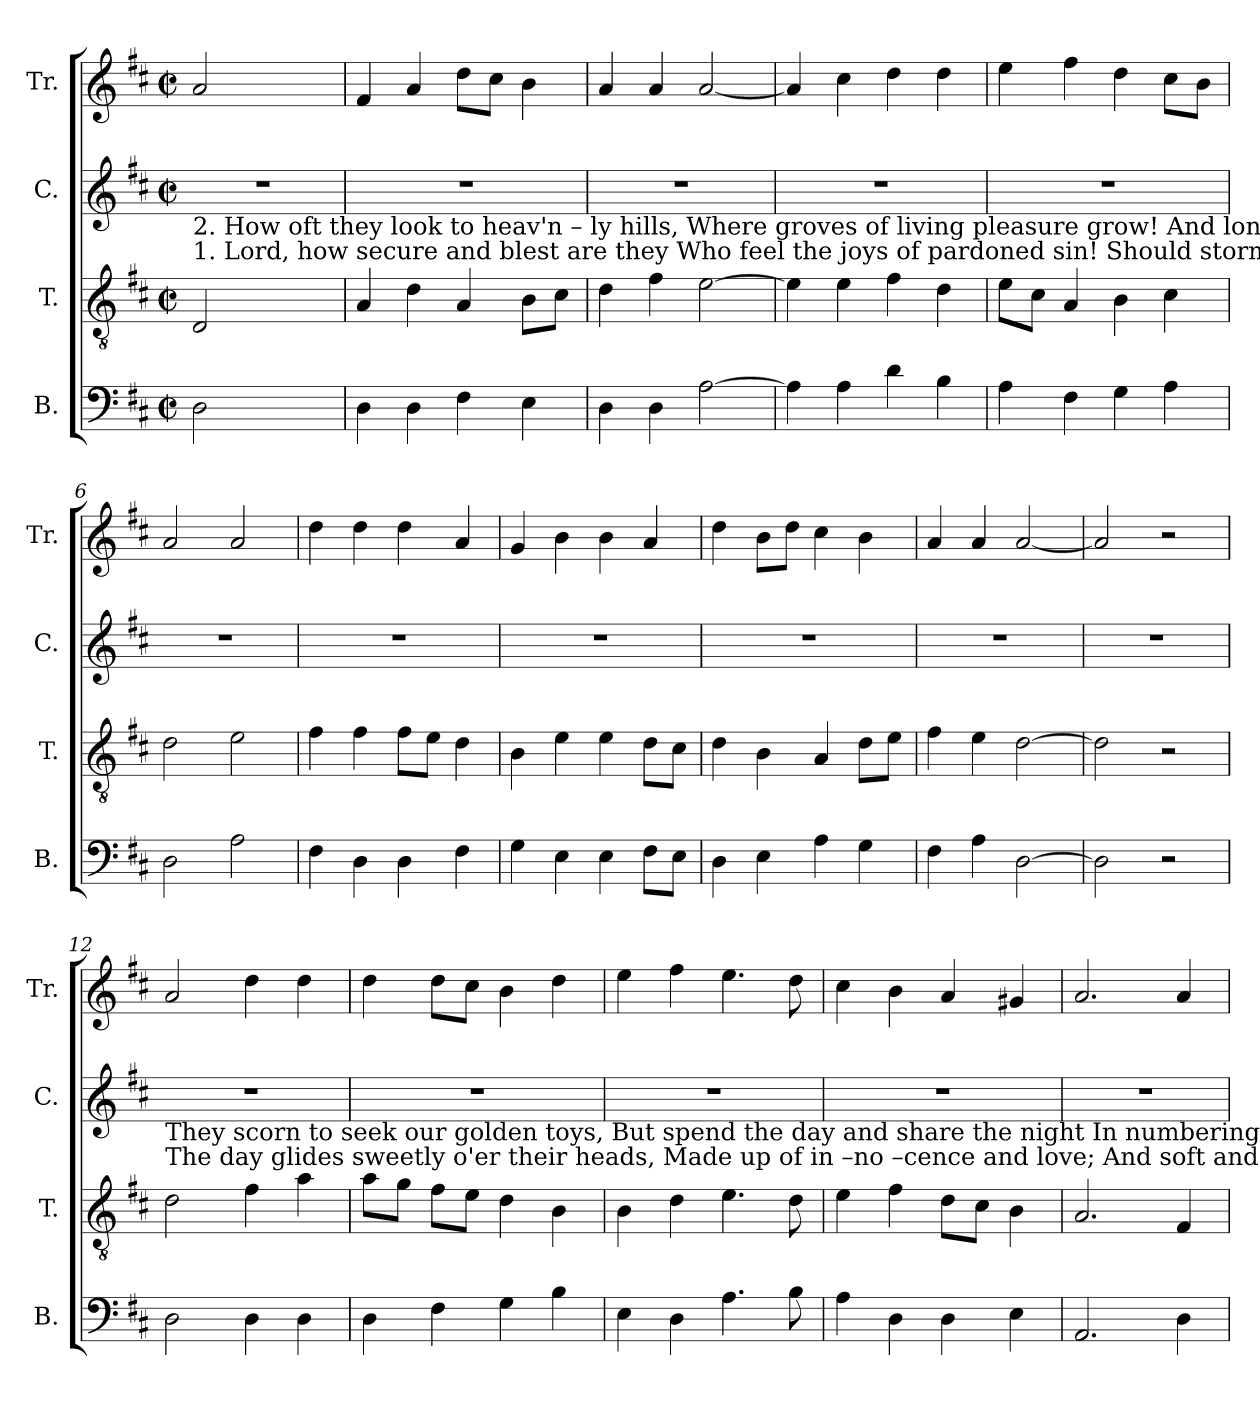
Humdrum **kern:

**kern	**kern	**kern	**kern
*part4	*part3	*part2	*part1
*staff4	*staff3	*staff2	*staff1
*I"B.	*I"T.	*I"C.	*I"Tr.
*I'B.	*I'T.	*I'C.	*I'Tr.
*clefF4	*clefGv2	*clefG2	*clefG2
*k[f#c#]	*k[f#c#]	*k[f#c#]	*k[f#c#]
*M2/2	*M2/2	*M2/2	*M2/2
*met(c|)	*met(c|)	*met(c|)	*met(c|)
*MM110	*MM110	*MM110	*MM110
=1	=1	=1	=1
!	!LO:TX:a:t=1. Lord, how secure and blest are they  Who feel the joys of pardoned sin! Should storms of wrath shake earth and sea, Their minds have heav'n and peace within.	!	!
!	!LO:TX:a:t=2. How oft they look to heav'n – ly hills, Where groves of living pleasure grow! And  longing hopes  and  cheerful smiles  Sit  un – dis – turbed  up – on  their brow.	!	!
2D\	2D/	1r	2a/
2ryy	2ryy	.	2ryy
=2	=2	=2	=2
4D\	4A/	1r	4f#/
4D\	4d\	.	4a/
4F#\	4A/	.	8dd\L
.	.	.	8cc#\J
4E\	8B\L	.	4b\
.	8c#\J	.	.
=3	=3	=3	=3
4D\	4d\	1r	4a/
4D\	4f#\	.	4a/
[2A\	[2e\	.	[2a/
=4	=4	=4	=4
4A\]	4e\]	1r	4a/]
4A\	4e\	.	4cc#\
4d\	4f#\	.	4dd\
4B\	4d\	.	4dd\
=5	=5	=5	=5
4A\	8e\L	1r	4ee\
.	8c#\J	.	.
4F#\	4A/	.	4ff#\
4G\	4B\	.	4dd\
4A\	4c#\	.	8cc#\L
.	.	.	8b\J
=6	=6	=6	=6
2D\	2d\	1r	2a/
2A\	2e\	.	2a/
=7	=7	=7	=7
4F#\	4f#\	1r	4dd\
4D\	4f#\	.	4dd\
4D\	8f#\L	.	4dd\
.	8e\J	.	.
4F#\	4d\	.	4a/
=8	=8	=8	=8
4G\	4B\	1r	4g/
4E\	4e\	.	4b\
4E\	4e\	.	4b\
8F#\L	8d\L	.	4a/
8E\J	8c#\J	.	.
=9	=9	=9	=9
4D\	4d\	1r	4dd\
4E\	4B\	.	8b\L
.	.	.	8dd\J
4A\	4A/	.	4cc#\
4G\	8d\L	.	4b\
.	8e\J	.	.
=10	=10	=10	=10
4F#\	4f#\	1r	4a/
4A\	4e\	.	4a/
[2D\	[2d\	.	[2a/
=11	=11	=11	=11
2D\]	2d\]	1r	2a/]
2r	2r	.	2r
!!LO:LB:g=z
=12	=12	=12	=12
!	!LO:TX:a:t=The day glides  sweetly o'er their heads, Made  up  of  in –no –cence and  love;  And  soft    and   si   –   lent  as the shades Their  nightly  minutes  gently    move.	!	!
!	!LO:TX:a:t=They  scorn  to  seek  our  golden  toys,  But spend the day and share  the night   In  numbering   o'er      the     richer   joys  That heav'n prepares  for  their delight.	!	!
2D\	2d\	1r	2a/
4D\	4f#\	.	4dd\
4D\	4a\	.	4dd\
=13	=13	=13	=13
4D\	8a\L	1r	4dd\
.	8g\J	.	.
4F#\	8f#\L	.	8dd\L
.	8e\J	.	8cc#\J
4G\	4d\	.	4b\
4B\	4B\	.	4dd\
=14	=14	=14	=14
4E\	4B\	1r	4ee\
4D\	4d\	.	4ff#\
4.A\	4.e\	.	4.ee\
8B\	8d\	.	8dd\
=15	=15	=15	=15
4A\	4e\	1r	4cc#\
4D\	4f#\	.	4b\
4D\	8d\L	.	4a/
.	8c#\J	.	.
4E\	4B\	.	4g#X/
=16	=16	=16	=16
2.AA/	2.A/	1r	2.a/
4D\	4F#/	.	4a/
=	=	=	=
*-	*-	*-	*-
